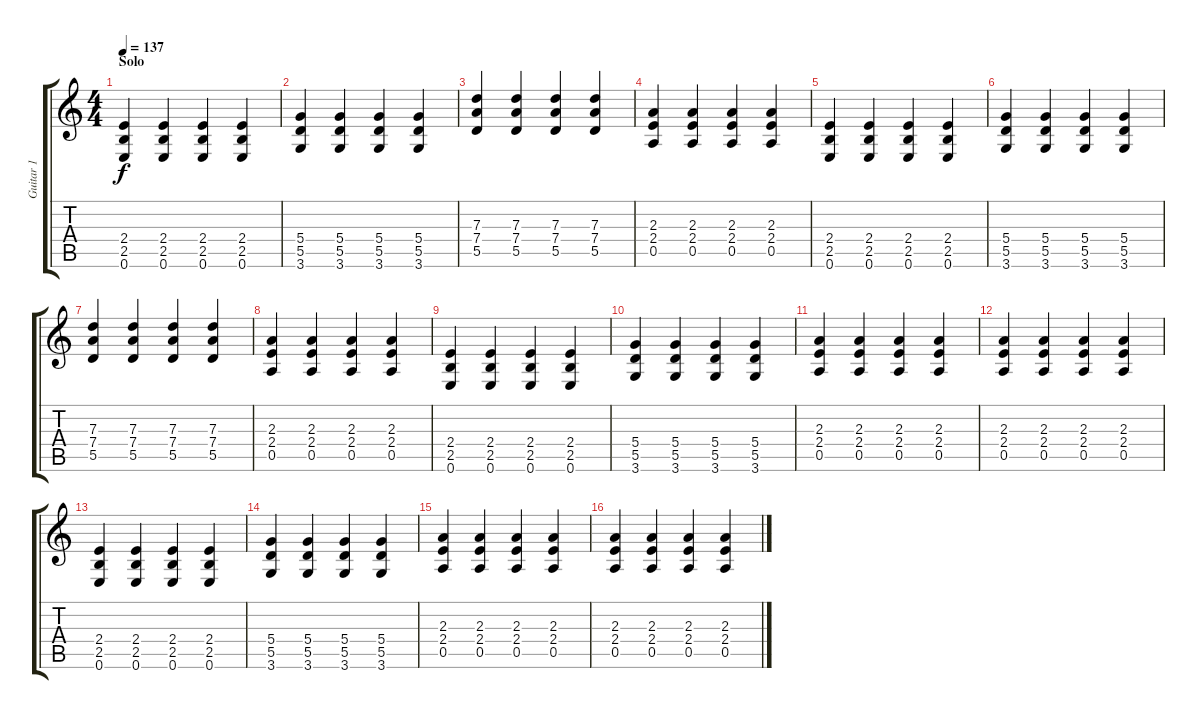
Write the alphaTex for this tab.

\track ("Guitar 1" "Guitar 1") {instrument acousticguitarsteel}
\staff {score tabs}
\tuning (E4 B3 G3 D3 A2 E2) {hide}
\ts (4 4)
\section ("" "Solo")
\tempo 137
\clef g2
\ks c
(2.4 2.5 0.6).4{dy f} (2.4 2.5 0.6).4 (2.4 2.5 0.6).4 (2.4 2.5 0.6).4 |
(5.4 5.5 3.6).4 (5.4 5.5 3.6).4 (5.4 5.5 3.6).4 (5.4 5.5 3.6).4 |
(7.3 7.4 5.5).4 (7.3 7.4 5.5).4 (7.3 7.4 5.5).4 (7.3 7.4 5.5).4 |
(2.3 2.4 0.5).4 (2.3 2.4 0.5).4 (2.3 2.4 0.5).4 (2.3 2.4 0.5).4 |
(2.4 2.5 0.6).4 (2.4 2.5 0.6).4 (2.4 2.5 0.6).4 (2.4 2.5 0.6).4 |
(5.4 5.5 3.6).4 (5.4 5.5 3.6).4 (5.4 5.5 3.6).4 (5.4 5.5 3.6).4 |
(7.3 7.4 5.5).4 (7.3 7.4 5.5).4 (7.3 7.4 5.5).4 (7.3 7.4 5.5).4 |
(2.3 2.4 0.5).4 (2.3 2.4 0.5).4 (2.3 2.4 0.5).4 (2.3 2.4 0.5).4 |
(2.4 2.5 0.6).4 (2.4 2.5 0.6).4 (2.4 2.5 0.6).4 (2.4 2.5 0.6).4 |
(5.4 5.5 3.6).4 (5.4 5.5 3.6).4 (5.4 5.5 3.6).4 (5.4 5.5 3.6).4 |
(2.3 2.4 0.5).4 (2.3 2.4 0.5).4 (2.3 2.4 0.5).4 (2.3 2.4 0.5).4 |
(2.3 2.4 0.5).4 (2.3 2.4 0.5).4 (2.3 2.4 0.5).4 (2.3 2.4 0.5).4 |
(2.4 2.5 0.6).4 (2.4 2.5 0.6).4 (2.4 2.5 0.6).4 (2.4 2.5 0.6).4 |
(5.4 5.5 3.6).4 (5.4 5.5 3.6).4 (5.4 5.5 3.6).4 (5.4 5.5 3.6).4 |
(2.3 2.4 0.5).4 (2.3 2.4 0.5).4 (2.3 2.4 0.5).4 (2.3 2.4 0.5).4 |
(2.3 2.4 0.5).4 (2.3 2.4 0.5).4 (2.3 2.4 0.5).4 (2.3 2.4 0.5).4
